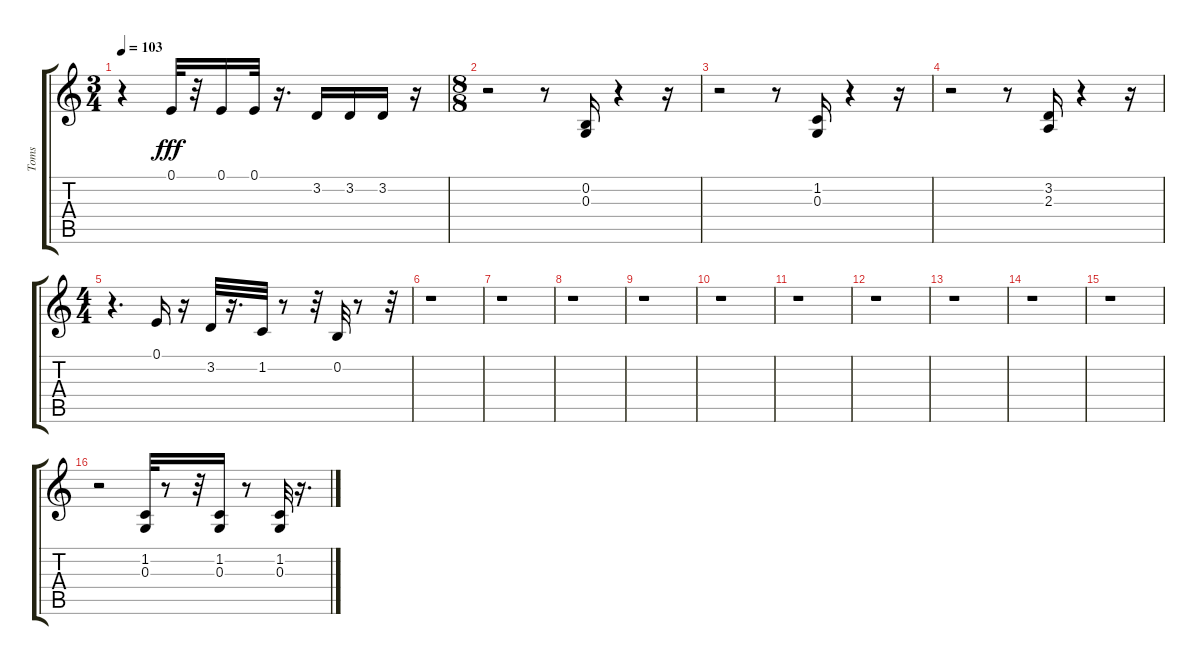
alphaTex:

\track ("Toms" "Toms") {instrument melodictom}
\staff {score tabs}
\tuning (E4 B3 G3 D3 A2 E2) {hide}
\ts (3 4)
\tempo 103
\clef g2
\ks c
r.4{dy fff} 0.1.32 r.32 0.1.16 0.1.32 r.16{d} 3.2.16 3.2.16 3.2.16 r.16 |
\ts (8 8)
r.2 r.8 (0.2 0.3).16 r.4 r.16 |
r.2 r.8 (1.2 0.3).16 r.4 r.16 |
r.2 r.8 (3.2 2.3).16 r.4 r.16 |
\ts (4 4)
r.4{d} 0.1.16 r.16 3.2.32 r.16{d} 1.2.32 r.8 r.32 0.2.32 r.8 r.32 |
r.1 |
r.1 |
r.1 |
r.1 |
r.1 |
r.1 |
r.1 |
r.1 |
r.1 |
r.1 |
r.2 (1.2 0.3).32 r.8 r.32 (1.2 0.3).16 r.8 (1.2 0.3).32 r.16{d}
